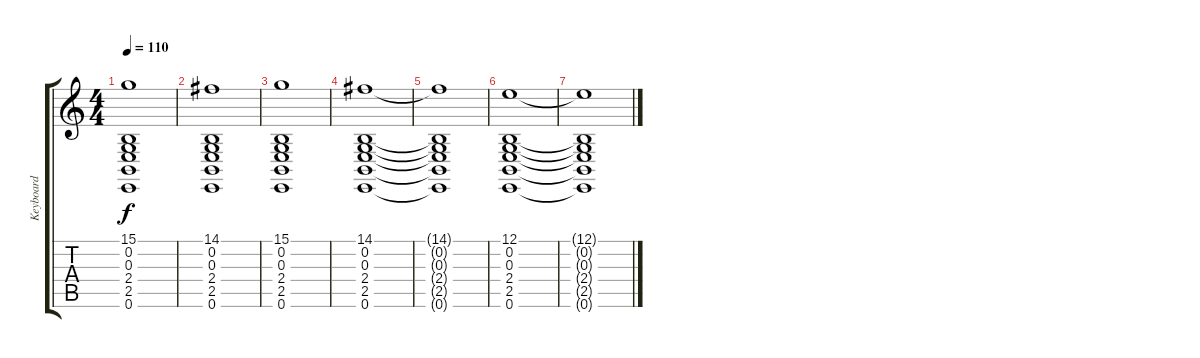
\track ("Keyboard" "Keyboard") {instrument fx6goblins}
\staff {score tabs}
\tuning (E4 B3 G3 D3 A2 E2) {hide}
\ts (4 4)
\tempo 110
\clef g2
\ks c
(15.1 0.2 0.3 2.4 2.5 0.6).1{dy f} |
(14.1 0.2 0.3 2.4 2.5 0.6).1 |
(15.1 0.2 0.3 2.4 2.5 0.6).1 |
(14.1 0.2 0.3 2.4 2.5 0.6).1 |
(14.1{t} 0.2{t} 0.3{t} 2.4{t} 2.5{t} 0.6{t}).1 |
(12.1 0.2 0.3 2.4 2.5 0.6).1 |
(12.1{t} 0.2{t} 0.3{t} 2.4{t} 2.5{t} 0.6{t}).1
